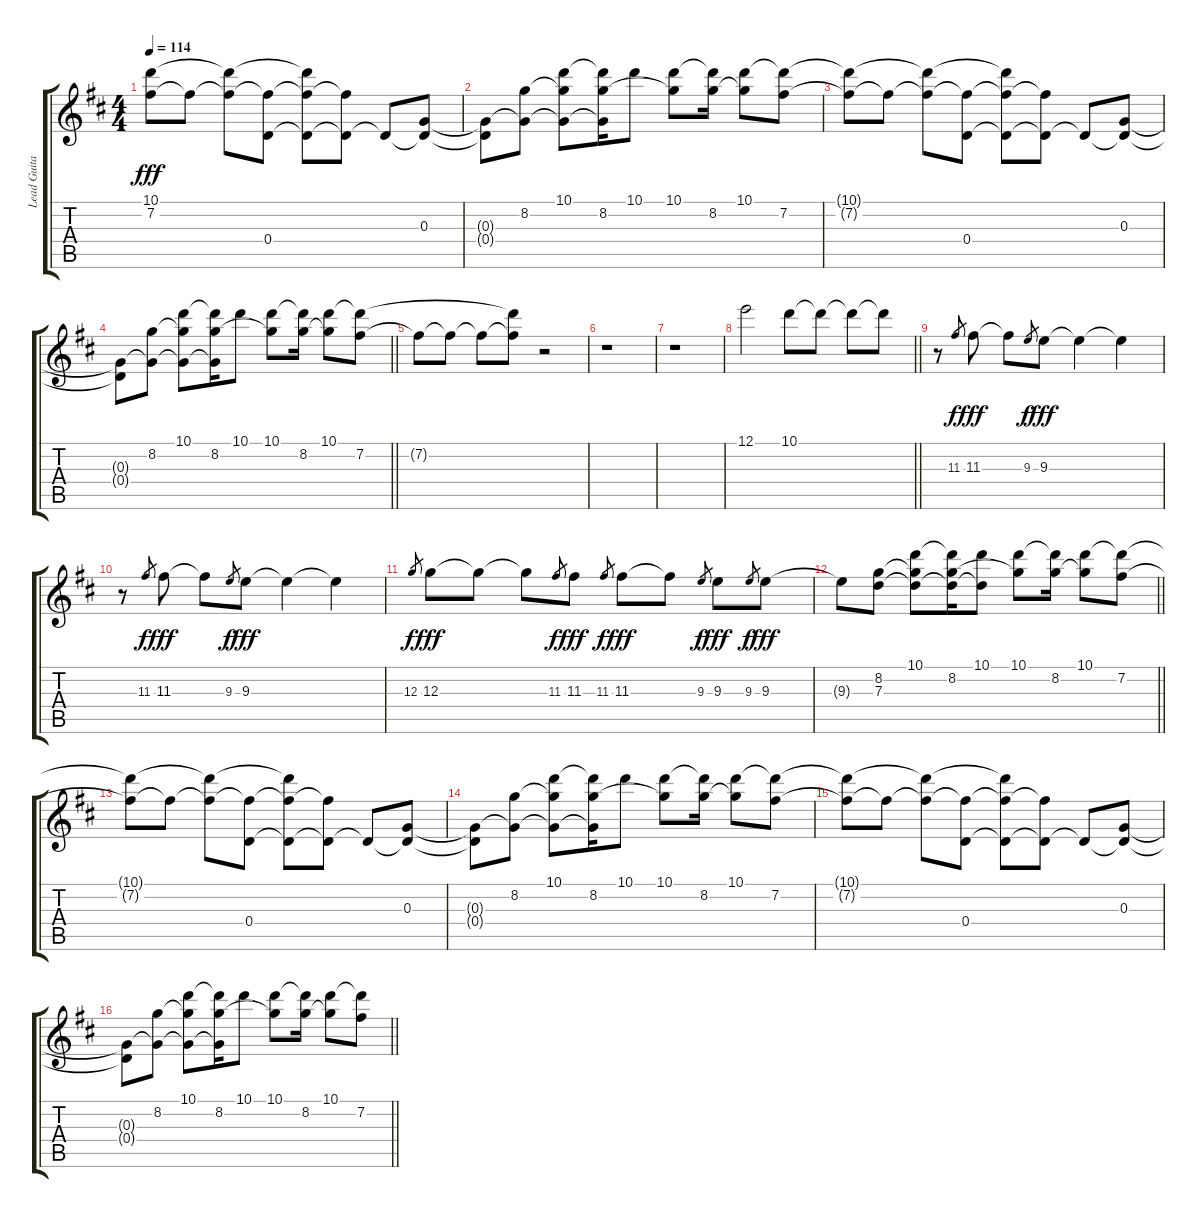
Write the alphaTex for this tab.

\track ("Lead Guitar" "Lead Guita") {instrument overdrivenguitar}
\staff {score tabs}
\tuning (E4 B3 G3 D3 A2 E2) {hide}
\ts (4 4)
\tempo 114
\clef g2
\ks d
(10.1{t} 7.2{t}).8{dy fff} 7.2{t}.8 (10.1{t} 7.2{t}).8 (7.2{t} 0.4).8 (10.1{t} 7.2{t} 0.4{t}).8 (7.2{t} 0.4{t}).8 0.4{t}.8 (0.3 0.4{t}).8 |
(0.3{t} 0.4{t}).8 (8.2 0.3{t}).8 (10.1 8.2{t} 0.3{t}).8 (10.1{t} 8.2 0.3{t}).16 10.1.8 (10.1 8.2{t}).8 (10.1{t} 8.2).16 (10.1 8.2{t}).8 (10.1{t} 7.2).8 |
(10.1{t} 7.2{t}).8 7.2{t}.8 (10.1{t} 7.2{t}).8 (7.2{t} 0.4).8 (10.1{t} 7.2{t} 0.4{t}).8 (7.2{t} 0.4{t}).8 0.4{t}.8 (0.3 0.4{t}).8 |
\barLineRight lightlight
(0.3{t} 0.4{t}).8 (8.2 0.3{t}).8 (10.1 8.2{t} 0.3{t}).8 (10.1{t} 8.2 0.3{t}).16 10.1.8 (10.1 8.2{t}).8 (10.1{t} 8.2).16 (10.1 8.2{t}).8 (10.1{t} 7.2).8 |
7.2{t}.8 7.2{t}.8 7.2{t}.8 (10.1{t} 7.2{t}).8 r.2 |
r.1 |
r.1 |
\barLineRight lightlight
12.1.2 10.1.8 10.1{t}.8 10.1{t}.8 10.1{t}.8 |
r.8 11.3.8{gr dy f} 11.3.8{dy fff} 11.3{t}.8 9.3.8{gr dy f} 9.3.8{dy fff} 9.3{t}.4 9.3{t}.4 |
r.8 11.3.8{gr dy f} 11.3.8{dy fff} 11.3{t}.8 9.3.8{gr dy f} 9.3.8{dy fff} 9.3{t}.4 9.3{t}.4 |
12.3.8{gr dy f} 12.3.8{dy fff} 12.3{t}.8 12.3{t}.8 11.3.8{gr dy f} 11.3.8{dy fff} 11.3.8{gr dy f} 11.3.8{dy fff} 11.3{t}.8 9.3.8{gr dy f} 9.3.8{dy fff} 9.3.8{gr dy f} 9.3.8{dy fff} |
\barLineRight lightlight
9.3{t}.8 (8.2 7.3).8 (10.1 8.2{t} 7.3{t}).8 (10.1{t} 8.2 7.3{t}).16 (10.1 7.3{t}).8 (10.1 8.2{t}).8 (10.1{t} 8.2).16 (10.1 8.2{t}).8 (10.1{t} 7.2).8 |
(10.1{t} 7.2{t}).8 7.2{t}.8 (10.1{t} 7.2{t}).8 (7.2{t} 0.4).8 (10.1{t} 7.2{t} 0.4{t}).8 (7.2{t} 0.4{t}).8 0.4{t}.8 (0.3 0.4{t}).8 |
(0.3{t} 0.4{t}).8 (8.2 0.3{t}).8 (10.1 8.2{t} 0.3{t}).8 (10.1{t} 8.2 0.3{t}).16 10.1.8 (10.1 8.2{t}).8 (10.1{t} 8.2).16 (10.1 8.2{t}).8 (10.1{t} 7.2).8 |
(10.1{t} 7.2{t}).8 7.2{t}.8 (10.1{t} 7.2{t}).8 (7.2{t} 0.4).8 (10.1{t} 7.2{t} 0.4{t}).8 (7.2{t} 0.4{t}).8 0.4{t}.8 (0.3 0.4{t}).8 |
\barLineRight lightlight
(0.3{t} 0.4{t}).8 (8.2 0.3{t}).8 (10.1 8.2{t} 0.3{t}).8 (10.1{t} 8.2 0.3{t}).16 10.1.8 (10.1 8.2{t}).8 (10.1{t} 8.2).16 (10.1 8.2{t}).8 (10.1{t} 7.2).8
